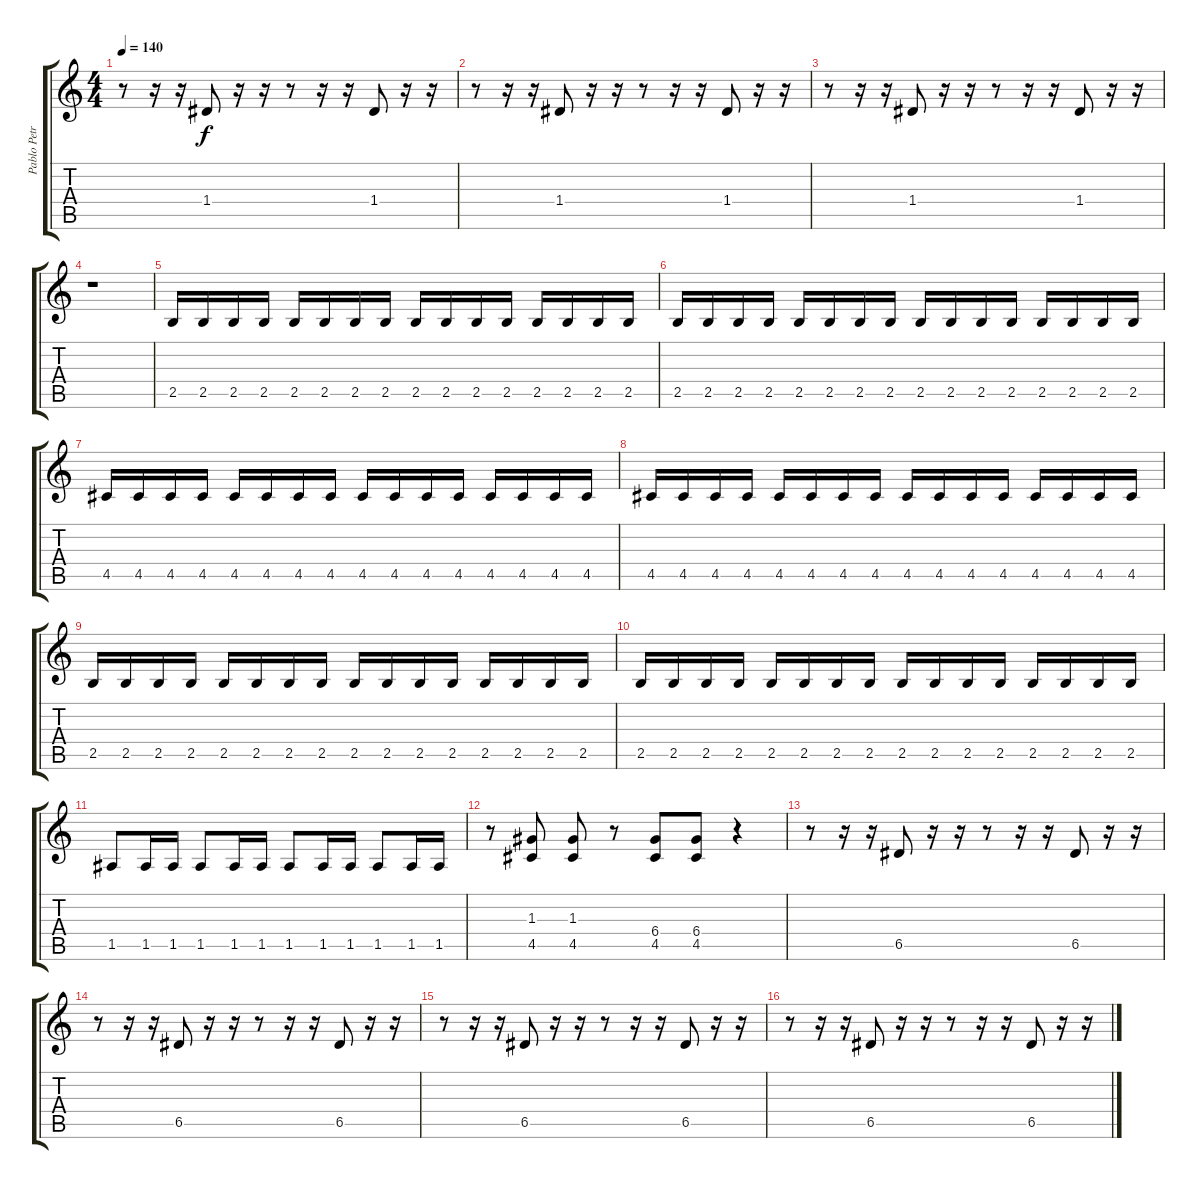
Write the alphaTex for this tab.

\track ("Pablo Petrucci García" "Pablo Petr") {instrument distortionguitar}
\staff {score tabs}
\tuning (E4 B3 G3 D3 A2 E2) {hide}
\ts (4 4)
\tempo 140
\clef g2
\ks c
r.8{dy f} r.16 r.16 1.4.8 r.16 r.16 r.8 r.16 r.16 1.4.8 r.16 r.16 |
r.8 r.16 r.16 1.4.8 r.16 r.16 r.8 r.16 r.16 1.4.8 r.16 r.16 |
r.8 r.16 r.16 1.4.8 r.16 r.16 r.8 r.16 r.16 1.4.8 r.16 r.16 |
r.1 |
2.5.16 2.5.16 2.5.16 2.5.16 2.5.16 2.5.16 2.5.16 2.5.16 2.5.16 2.5.16 2.5.16 2.5.16 2.5.16 2.5.16 2.5.16 2.5.16 |
2.5.16 2.5.16 2.5.16 2.5.16 2.5.16 2.5.16 2.5.16 2.5.16 2.5.16 2.5.16 2.5.16 2.5.16 2.5.16 2.5.16 2.5.16 2.5.16 |
4.5.16 4.5.16 4.5.16 4.5.16 4.5.16 4.5.16 4.5.16 4.5.16 4.5.16 4.5.16 4.5.16 4.5.16 4.5.16 4.5.16 4.5.16 4.5.16 |
4.5.16 4.5.16 4.5.16 4.5.16 4.5.16 4.5.16 4.5.16 4.5.16 4.5.16 4.5.16 4.5.16 4.5.16 4.5.16 4.5.16 4.5.16 4.5.16 |
2.5.16 2.5.16 2.5.16 2.5.16 2.5.16 2.5.16 2.5.16 2.5.16 2.5.16 2.5.16 2.5.16 2.5.16 2.5.16 2.5.16 2.5.16 2.5.16 |
2.5.16 2.5.16 2.5.16 2.5.16 2.5.16 2.5.16 2.5.16 2.5.16 2.5.16 2.5.16 2.5.16 2.5.16 2.5.16 2.5.16 2.5.16 2.5.16 |
1.5.8 1.5.16 1.5.16 1.5.8 1.5.16 1.5.16 1.5.8 1.5.16 1.5.16 1.5.8 1.5.16 1.5.16 |
r.8 (1.3 4.5).8 (1.3 4.5).8 r.8 (6.4 4.5).8 (6.4 4.5).8 r.4 |
r.8 r.16 r.16 6.5.8 r.16 r.16 r.8 r.16 r.16 6.5.8 r.16 r.16 |
r.8 r.16 r.16 6.5.8 r.16 r.16 r.8 r.16 r.16 6.5.8 r.16 r.16 |
r.8 r.16 r.16 6.5.8 r.16 r.16 r.8 r.16 r.16 6.5.8 r.16 r.16 |
r.8 r.16 r.16 6.5.8 r.16 r.16 r.8 r.16 r.16 6.5.8 r.16 r.16
